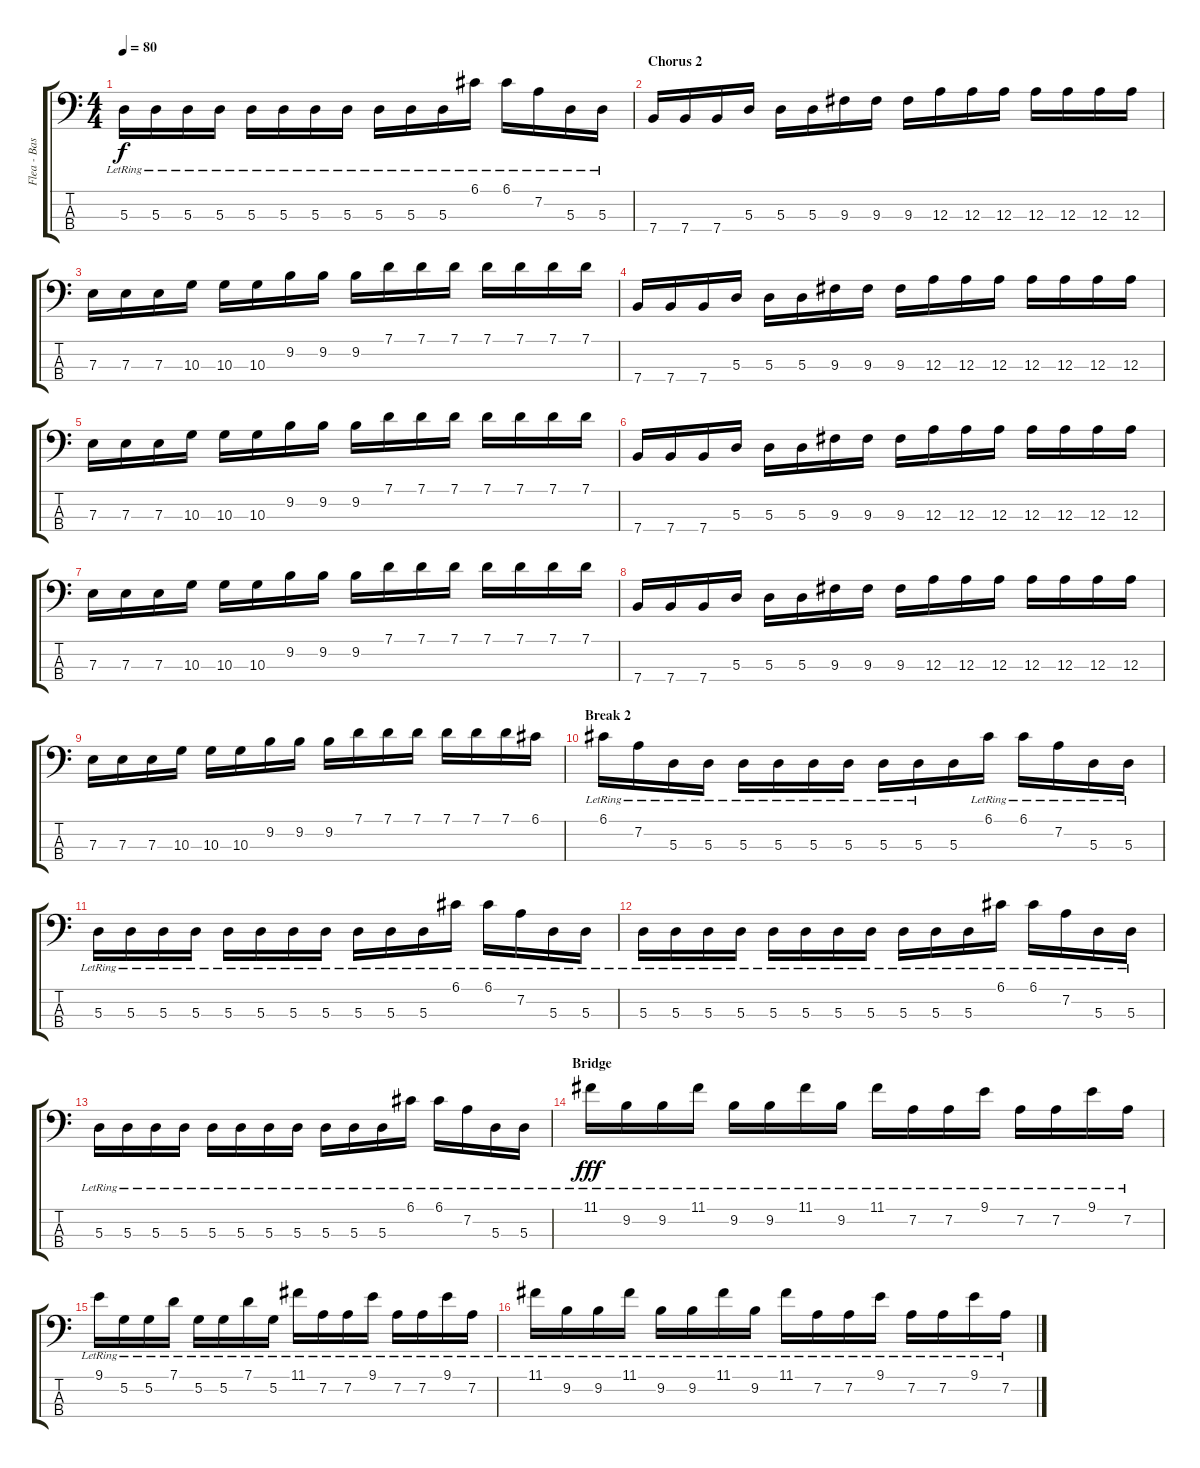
\track ("Flea - Bass" "Flea - Bas") {instrument electricbassfinger}
\staff {score tabs}
\tuning (G2 D2 A1 E1) {hide}
\ts (4 4)
\tempo 80
\clef f4
\ks c
5.3{lr}.16{dy f} 5.3{lr}.16 5.3{lr}.16 5.3{lr}.16 5.3{lr}.16 5.3{lr}.16 5.3{lr}.16 5.3{lr}.16 5.3{lr}.16 5.3{lr}.16 5.3{lr}.16 6.1{lr}.16 6.1{lr}.16 7.2{lr}.16 5.3{lr}.16 5.3{lr}.16 |
\section ("" "Chorus 2")
7.4.16 7.4.16 7.4.16 5.3.16 5.3.16 5.3.16 9.3.16 9.3.16 9.3.16 12.3.16 12.3.16 12.3.16 12.3.16 12.3.16 12.3.16 12.3.16 |
7.3.16 7.3.16 7.3.16 10.3.16 10.3.16 10.3.16 9.2.16 9.2.16 9.2.16 7.1.16 7.1.16 7.1.16 7.1.16 7.1.16 7.1.16 7.1.16 |
7.4.16 7.4.16 7.4.16 5.3.16 5.3.16 5.3.16 9.3.16 9.3.16 9.3.16 12.3.16 12.3.16 12.3.16 12.3.16 12.3.16 12.3.16 12.3.16 |
7.3.16 7.3.16 7.3.16 10.3.16 10.3.16 10.3.16 9.2.16 9.2.16 9.2.16 7.1.16 7.1.16 7.1.16 7.1.16 7.1.16 7.1.16 7.1.16 |
7.4.16 7.4.16 7.4.16 5.3.16 5.3.16 5.3.16 9.3.16 9.3.16 9.3.16 12.3.16 12.3.16 12.3.16 12.3.16 12.3.16 12.3.16 12.3.16 |
7.3.16 7.3.16 7.3.16 10.3.16 10.3.16 10.3.16 9.2.16 9.2.16 9.2.16 7.1.16 7.1.16 7.1.16 7.1.16 7.1.16 7.1.16 7.1.16 |
7.4.16 7.4.16 7.4.16 5.3.16 5.3.16 5.3.16 9.3.16 9.3.16 9.3.16 12.3.16 12.3.16 12.3.16 12.3.16 12.3.16 12.3.16 12.3.16 |
7.3.16 7.3.16 7.3.16 10.3.16 10.3.16 10.3.16 9.2.16 9.2.16 9.2.16 7.1.16 7.1.16 7.1.16 7.1.16 7.1.16 7.1.16 6.1.16 |
\section ("" "Break 2")
6.1{lr}.16 7.2{lr}.16 5.3{lr}.16 5.3{lr}.16 5.3{lr}.16 5.3{lr}.16 5.3{lr}.16 5.3{lr}.16 5.3{lr}.16 5.3{lr}.16 5.3.16 6.1{lr}.16 6.1{lr}.16 7.2{lr}.16 5.3{lr}.16 5.3{lr}.16 |
5.3{lr}.16 5.3{lr}.16 5.3{lr}.16 5.3{lr}.16 5.3{lr}.16 5.3{lr}.16 5.3{lr}.16 5.3{lr}.16 5.3{lr}.16 5.3{lr}.16 5.3{lr}.16 6.1{lr}.16 6.1{lr}.16 7.2{lr}.16 5.3{lr}.16 5.3{lr}.16 |
5.3{lr}.16 5.3{lr}.16 5.3{lr}.16 5.3{lr}.16 5.3{lr}.16 5.3{lr}.16 5.3{lr}.16 5.3{lr}.16 5.3{lr}.16 5.3{lr}.16 5.3{lr}.16 6.1{lr}.16 6.1{lr}.16 7.2{lr}.16 5.3{lr}.16 5.3{lr}.16 |
5.3{lr}.16 5.3{lr}.16 5.3{lr}.16 5.3{lr}.16 5.3{lr}.16 5.3{lr}.16 5.3{lr}.16 5.3{lr}.16 5.3{lr}.16 5.3{lr}.16 5.3{lr}.16 6.1{lr}.16 6.1{lr}.16 7.2{lr}.16 5.3{lr}.16 5.3{lr}.16 |
\section ("" "Bridge")
11.1{lr}.16{dy fff} 9.2{lr}.16 9.2{lr}.16 11.1{lr}.16 9.2{lr}.16 9.2{lr}.16 11.1{lr}.16 9.2{lr}.16 11.1{lr}.16 7.2{lr}.16 7.2{lr}.16 9.1{lr}.16 7.2{lr}.16 7.2{lr}.16 9.1{lr}.16 7.2{lr}.16 |
9.1{lr}.16 5.2{lr}.16 5.2{lr}.16 7.1{lr}.16 5.2{lr}.16 5.2{lr}.16 7.1{lr}.16 5.2{lr}.16 11.1{lr}.16 7.2{lr}.16 7.2{lr}.16 9.1{lr}.16 7.2{lr}.16 7.2{lr}.16 9.1{lr}.16 7.2{lr}.16 |
11.1{lr}.16 9.2{lr}.16 9.2{lr}.16 11.1{lr}.16 9.2{lr}.16 9.2{lr}.16 11.1{lr}.16 9.2{lr}.16 11.1{lr}.16 7.2{lr}.16 7.2{lr}.16 9.1{lr}.16 7.2{lr}.16 7.2{lr}.16 9.1{lr}.16 7.2{lr}.16
